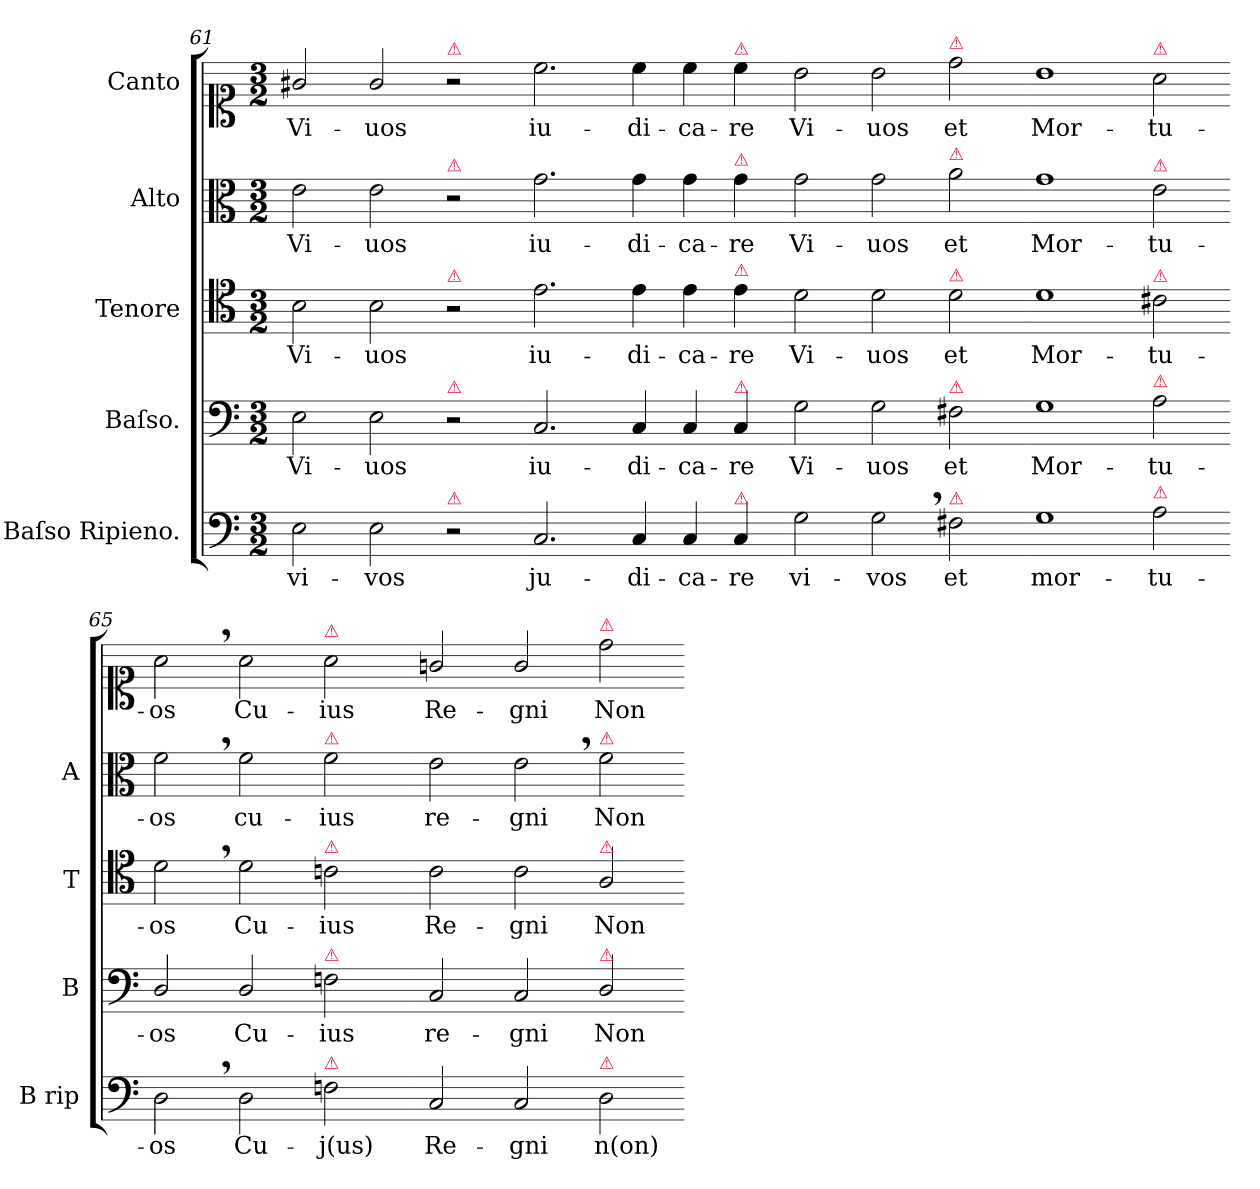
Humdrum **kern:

**kern	**text	**kern	**text	**kern	**text	**kern	**text	**kern	**text
*part5	*part5	*part4	*part4	*part3	*part3	*part2	*part2	*part1	*part1
*staff5	*staff5	*staff4	*staff4	*staff3	*staff3	*staff2	*staff2	*staff1	*staff1
*I"Baſso Ripieno.	*	*I"Baſso.	*	*I"Tenore	*	*I"Alto	*	*I"Canto	*
*I'B rip	*	*I'B	*	*I'T	*	*I'A	*	*	*
*clefF4	*	*clefF4	*	*clefC4	*	*clefC3	*	*clefC1	*
*k[]	*	*k[]	*	*k[]	*	*k[]	*	*k[]	*
*M3/2	*	*M3/2	*	*M3/2	*	*M3/2	*	*M3/2	*
=61	=61	=61	=61	=61	=61	=61	=61	=61	=61
2E\	vi-	2E\	Vi-	2B\	Vi-	2e\	Vi-	2g#X/	Vi-
2E\	-vos	2E\	-uos	2B\	-uos	2e\	-uos	2g#/	-uos
!	!	!	!	!	!	!	!	!LO:TX:a:color=crimson:t=⚠	!
!	!	!	!	!	!	!LO:TX:a:color=crimson:t=⚠	!	!	!
!	!	!	!	!LO:TX:a:color=crimson:t=⚠	!	!	!	!	!
!	!	!LO:TX:a:color=crimson:t=⚠	!	!	!	!	!	!	!
!LO:TX:a:color=crimson:t=⚠	!	!	!	!	!	!	!	!	!
2r	.	2r	.	2r	.	2r	.	2r	.
=62-	=62-	=62-	=62-	=62-	=62-	=62-	=62-	=62-	=62-
!	!LO:LY:i	!	!	!	!	!	!	!	!
2.C/	ju-	2.C/	iu-	2.e\	iu-	2.g\	iu-	2.cc\	iu-
!	!LO:LY:i	!	!	!	!	!	!	!	!
4C/	-di-	4C/	-di-	4e\	-di-	4g\	-di-	4cc\	-di-
!	!LO:LY:i	!	!	!	!	!	!	!	!
4C/	-ca-	4C/	-ca-	4e\	-ca-	4g\	-ca-	4cc\	-ca-
!	!	!	!	!	!	!	!	!LO:TX:a:color=crimson:t=⚠	!
!	!	!	!	!	!	!LO:TX:a:color=crimson:t=⚠	!	!	!
!	!	!	!	!LO:TX:a:color=crimson:t=⚠	!	!	!	!	!
!	!	!LO:TX:a:color=crimson:t=⚠	!	!	!	!	!	!	!
!LO:TX:a:color=crimson:t=⚠	!	!	!	!	!	!	!	!	!
!	!LO:LY:i	!	!	!	!	!	!	!	!
4C/	-re	4C/	-re	4e\	-re	4g\	-re	4cc\	-re
=63-	=63-	=63-	=63-	=63-	=63-	=63-	=63-	=63-	=63-
!	!LO:LY:i	!	!	!	!	!	!	!	!
2G\	vi-	2G\	Vi-	2d\	Vi-	2g\	Vi-	2b\	Vi-
!	!LO:LY:i	!	!	!	!	!	!	!	!
2G,<\	-vos	2G\	-uos	2d\	-uos	2g\	-uos	2b\	-uos
!	!	!	!	!	!	!	!	!LO:TX:a:color=crimson:t=⚠	!
!	!	!	!	!	!	!LO:TX:a:color=crimson:t=⚠	!	!	!
!	!	!	!	!LO:TX:a:color=crimson:t=⚠	!	!	!	!	!
!	!	!LO:TX:a:color=crimson:t=⚠	!	!	!	!	!	!	!
!LO:TX:a:color=crimson:t=⚠	!	!	!	!	!	!	!	!	!
2F#X\	et	2F#X\	et	2d\	et	2a\	et	2dd\	et
=64-	=64-	=64-	=64-	=64-	=64-	=64-	=64-	=64-	=64-
1G	mor-	1G	Mor-	1d	Mor-	1g	Mor-	1b	Mor-
!	!	!	!	!	!	!	!	!LO:TX:a:color=crimson:t=⚠	!
!	!	!	!	!	!	!LO:TX:a:color=crimson:t=⚠	!	!	!
!	!	!	!	!LO:TX:a:color=crimson:t=⚠	!	!	!	!	!
!	!	!LO:TX:a:color=crimson:t=⚠	!	!	!	!	!	!	!
!LO:TX:a:color=crimson:t=⚠	!	!	!	!	!	!	!	!	!
2A\	-tu-	2A\	-tu-	2c#X\	-tu-	2e\	-tu-	2a\	-tu-
=65-	=65-	=65-	=65-	=65-	=65-	=65-	=65-	=65-	=65-
2D,<\	-os	2D/	-os	2d,<\	-os	2f,<\	-os	2a,<\	-os
2D\	Cu-	2D/	Cu-	2d\	Cu-	2f\	cu-	2a\	Cu-
!	!	!	!	!	!	!	!	!LO:TX:a:color=crimson:t=⚠	!
!	!	!	!	!	!	!LO:TX:a:color=crimson:t=⚠	!	!	!
!	!	!	!	!LO:TX:a:color=crimson:t=⚠	!	!	!	!	!
!	!	!LO:TX:a:color=crimson:t=⚠	!	!	!	!	!	!	!
!LO:TX:a:color=crimson:t=⚠	!	!	!	!	!	!	!	!	!
2Fn\	-j(us)	2Fn\	-ius	2cn\	-ius	2f\	-ius	2a\	-ius
=66-	=66-	=66-	=66-	=66-	=66-	=66-	=66-	=66-	=66-
2C/	Re-	2C/	re-	2c\	Re-	2e\	re-	2gn/	Re-
2C/	-gni	2C/	-gni	2c\	-gni	2e,<\	-gni	2g/	-gni
!	!	!	!	!	!	!	!	!LO:TX:a:color=crimson:t=⚠	!
!	!	!	!	!	!	!LO:TX:a:color=crimson:t=⚠	!	!	!
!	!	!	!	!LO:TX:a:color=crimson:t=⚠	!	!	!	!	!
!	!	!LO:TX:a:color=crimson:t=⚠	!	!	!	!	!	!	!
!LO:TX:a:color=crimson:t=⚠	!	!	!	!	!	!	!	!	!
2D\	n(on)	2D/	Non	2A/	Non	2f\	Non	2dd\	Non
=-	=-	=-	=-	=-	=-	=-	=-	=-	=-
*-	*-	*-	*-	*-	*-	*-	*-	*-	*-
